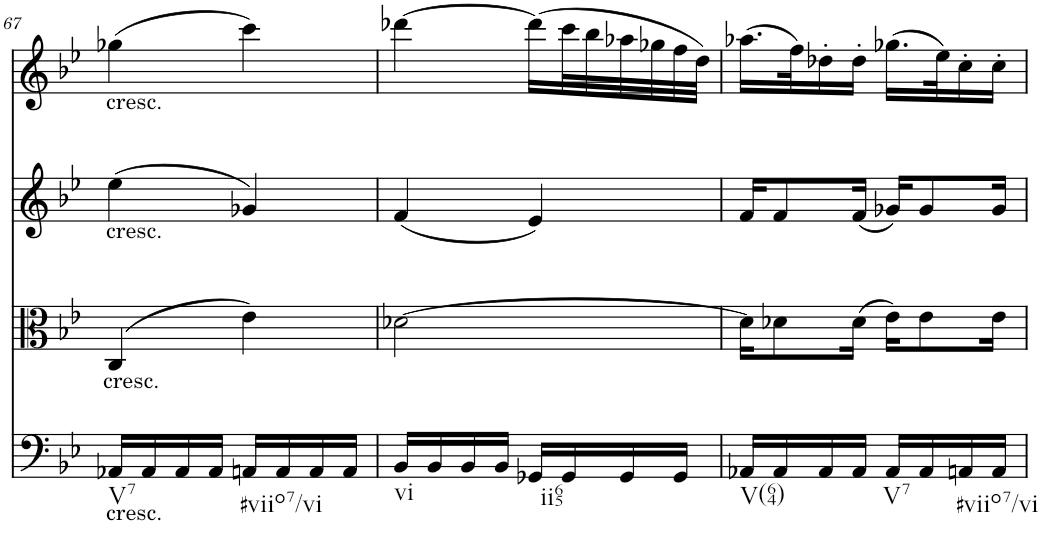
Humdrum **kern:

**kern	**kern	**kern	**kern
*part4	*part3	*part2	*part1
*staff4	*staff3	*staff2	*staff1
*I"Violoncello	*I"Viola	*I"Violin II	*I"Violin I
!!LO:PB:g=z
*clefF4	*clefC3	*clefG2	*clefG2
*k[b-e-]	*k[b-e-]	*k[b-e-]	*k[b-e-]
*M2/4	*M2/4	*M2/4	*M2/4
=67	=67	=67	=67
!	!	!	!LO:TX:b:t=cresc.
!	!	!LO:TX:b:t=cresc.	!
!	!LO:TX:b:t=cresc.	!	!
!LO:TX:b:t=cresc.	!	!	!
!LO:TX:b:t=V7	!	!	!
16AA-X/LL	(4C/	(4ee-\	(4gg-X\
16AA-/	.	.	.
16AA-/	.	.	.
16AA-/JJ	.	.	.
!LO:TX:b:t=#viio7/vi	!	!	!
16AAn/LL	4e-\)	4g-X/)	4ccc\)
16AA/	.	.	.
16AA/	.	.	.
16AA/JJ	.	.	.
=68	=68	=68	=68
!LO:TX:b:t=vi	!	!	!
16BB-/LL	[2d-X\	(4f/	[4ddd-X\
16BB-/	.	.	.
16BB-/	.	.	.
16BB-/JJ	.	.	.
!LO:TX:b:t=ii65	!	!	!
16GG-X/LL	.	4e-/)	(16ddd-\LL]
16GG-/	.	.	32ccc\L
.	.	.	32bb-\
16GG-/	.	.	32aa-X\
.	.	.	32gg-X\
16GG-/JJ	.	.	32ff\
.	.	.	32dd\JJJ)
=69	=69	=69	=69
!LO:TX:b:t=V(64)	!	!	!
16AA-X/LL	16d-\KL]	16f/KL	(16.aa-X\LL
16AA-/	8d-X\	8f/	.
.	.	.	32ff\K)
16AA-/	.	.	16dd-X'\
16AA-/JJ	(16d-\Jk	(16f/Jk	16dd-'\JJ
!LO:TX:b:t=V7	!	!	!
16AA-/LL	16e-\KL)	16g-X/KL)	(16.gg-X\LL
16AA-/	8e-\	8g-/	.
.	.	.	32ee-\K)
!LO:TX:b:t=#viio7/vi	!	!	!
16AAn/	.	.	16cc'\
16AA/JJ	16e-\Jk	16g-/Jk	16cc'\JJ
=	=	=	=
*-	*-	*-	*-
